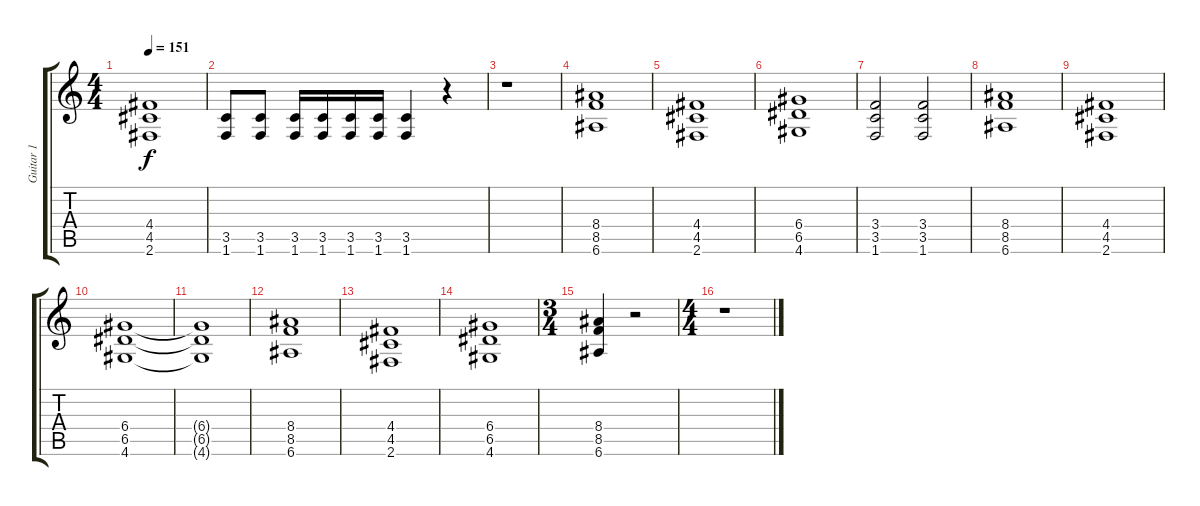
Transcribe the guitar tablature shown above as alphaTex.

\track ("Guitar 1" "Guitar 1") {instrument overdrivenguitar}
\staff {score tabs}
\tuning (E4 B3 G3 D3 A2 E2) {hide}
\ts (4 4)
\tempo 151
\clef g2
\ks c
(4.4 4.5 2.6).1{dy f} |
(3.5 1.6).8 (3.5 1.6).8 (3.5 1.6).16 (3.5 1.6).16 (3.5 1.6).16 (3.5 1.6).16 (3.5 1.6).4 r.4 |
r.1 |
\section ("" "")
(8.4 8.5 6.6).1 |
(4.4 4.5 2.6).1 |
(6.4 6.5 4.6).1 |
(3.4 3.5 1.6).2 (3.4 3.5 1.6).2 |
(8.4 8.5 6.6).1 |
(4.4 4.5 2.6).1 |
(6.4 6.5 4.6).1 |
(6.4{t} 6.5{t} 4.6{t}).1 |
\section ("" "")
(8.4 8.5 6.6).1 |
(4.4 4.5 2.6).1 |
(6.4 6.5 4.6).1 |
\ts (3 4)
(8.4 8.5 6.6).4 r.2 |
\ts (4 4)
r.1
